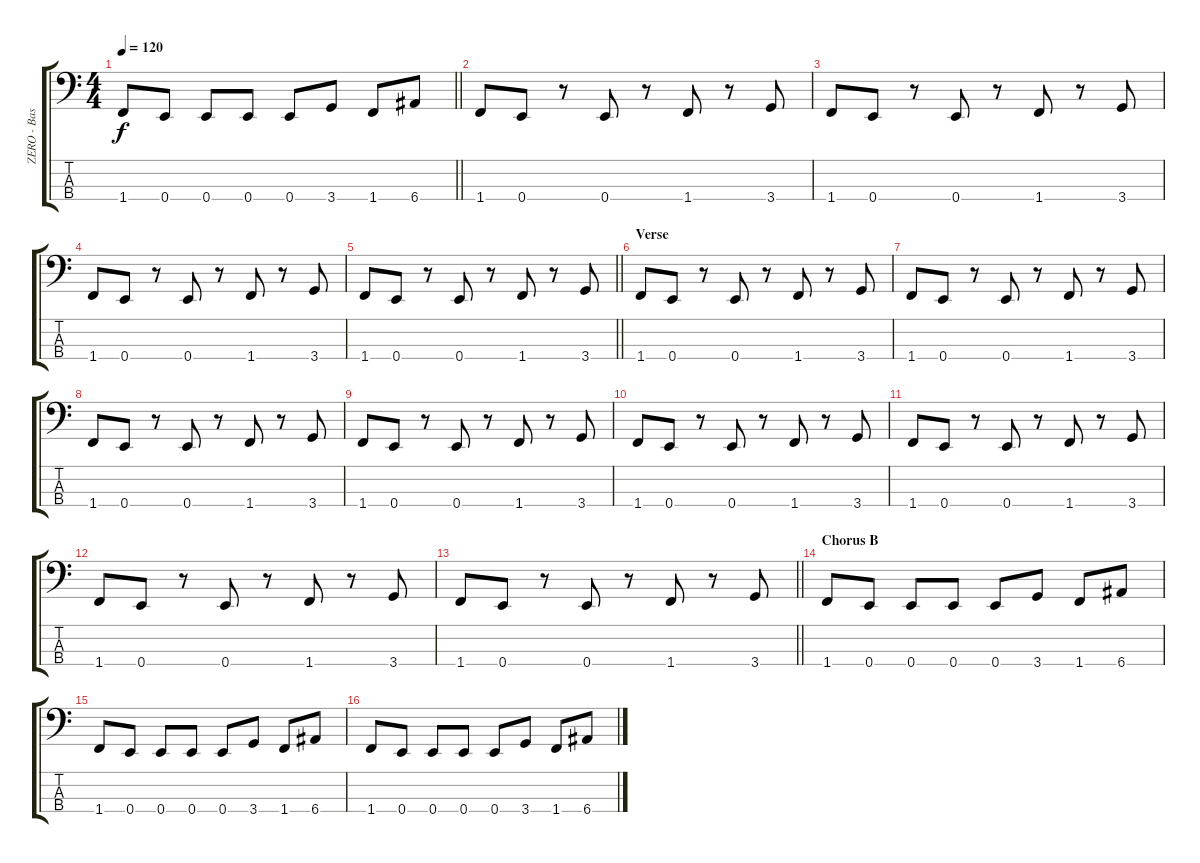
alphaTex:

\track ("ZERO - Bass" "ZERO - Bas") {instrument electricbassfinger}
\staff {score tabs}
\tuning (G2 D2 A1 E1) {hide}
\ts (4 4)
\tempo 120
\clef f4
\barLineRight lightlight
\ks c
1.4.8{dy f} 0.4.8 0.4.8 0.4.8 0.4.8 3.4.8 1.4.8 6.4.8 |
\section ("" "")
1.4.8 0.4.8 r.8 0.4.8 r.8 1.4.8 r.8 3.4.8 |
1.4.8 0.4.8 r.8 0.4.8 r.8 1.4.8 r.8 3.4.8 |
1.4.8 0.4.8 r.8 0.4.8 r.8 1.4.8 r.8 3.4.8 |
\barLineRight lightlight
1.4.8 0.4.8 r.8 0.4.8 r.8 1.4.8 r.8 3.4.8 |
\section ("" "Verse")
1.4.8 0.4.8 r.8 0.4.8 r.8 1.4.8 r.8 3.4.8 |
1.4.8 0.4.8 r.8 0.4.8 r.8 1.4.8 r.8 3.4.8 |
1.4.8 0.4.8 r.8 0.4.8 r.8 1.4.8 r.8 3.4.8 |
1.4.8 0.4.8 r.8 0.4.8 r.8 1.4.8 r.8 3.4.8 |
1.4.8 0.4.8 r.8 0.4.8 r.8 1.4.8 r.8 3.4.8 |
1.4.8 0.4.8 r.8 0.4.8 r.8 1.4.8 r.8 3.4.8 |
1.4.8 0.4.8 r.8 0.4.8 r.8 1.4.8 r.8 3.4.8 |
\barLineRight lightlight
1.4.8 0.4.8 r.8 0.4.8 r.8 1.4.8 r.8 3.4.8 |
\section ("" "Chorus B")
1.4.8 0.4.8 0.4.8 0.4.8 0.4.8 3.4.8 1.4.8 6.4.8 |
1.4.8 0.4.8 0.4.8 0.4.8 0.4.8 3.4.8 1.4.8 6.4.8 |
1.4.8 0.4.8 0.4.8 0.4.8 0.4.8 3.4.8 1.4.8 6.4.8
